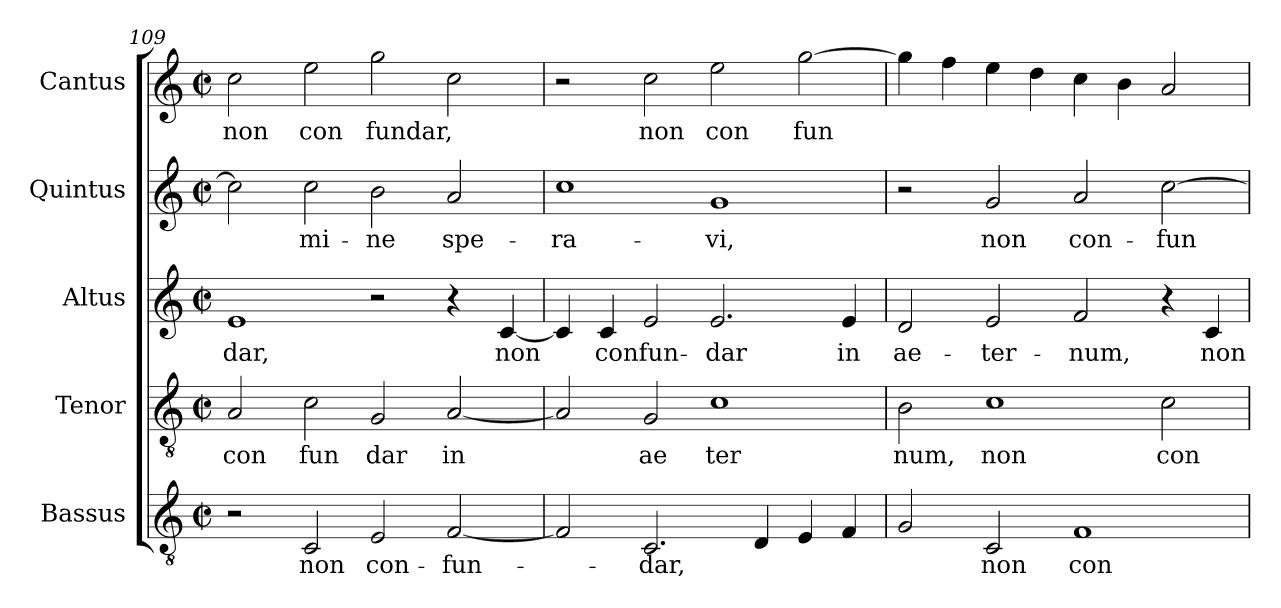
**kern	**text	**kern	**text	**kern	**text	**kern	**text	**kern	**text
*part5	*part5	*part4	*part4	*part3	*part3	*part2	*part2	*part1	*part1
*staff5	*staff5	*staff4	*staff4	*staff3	*staff3	*staff2	*staff2	*staff1	*staff1
*I"Bassus	*	*I"Tenor	*	*I"Altus	*	*I"Quintus	*	*I"Cantus	*
!!LO:LB:g=z
*clefGv2	*	*clefGv2	*	*clefG2	*	*clefG2	*	*clefG2	*
*	*	*	*	*k[]	*	*	*	*	*
*	*	*	*	*C:	*	*	*	*	*
*M2/2	*	*M2/2	*	*M2/2	*	*M2/2	*	*M2/2	*
*met(c|)	*	*met(c|)	*	*met(c|)	*	*met(c|)	*	*met(c|)	*
=109	=109	=109	=109	=109	=109	=109	=109	=109	=109
!	!	!	!LO:LY:b:cj	!	!LO:LY:b:cj	!	!	!	!LO:LY:b:cj
*	*	*	*	*	*	*^	*	*	*
2r	.	2A/	con	1e	dar,	2cc\]	32ryy	.	2cc\	non
.	.	.	.	.	.	.	1ryy	.	.	.
!	!LO:LY:b:cj	!	!LO:LY:b:cj	!	!	!	!	!LO:LY:b:cj	!	!LO:LY:b:cj
2C/	non	2c\	fun	.	.	2cc\	.	mi-	2ee\	con
!	!LO:LY:b:cj	!	!LO:LY:b:cj	!	!	!	!	!LO:LY:b:cj	!	!LO:LY:b
2E/	con-	2G/	dar	2r	.	2b\	.	-ne	2gg\	fundar,
.	.	.	.	.	.	.	2ryy	.	.	.
!	!LO:LY:b	!	!LO:LY:b:cj	!	!	!	!	!LO:LY:b:cj	!	!
[<2F/	-fun-	[<2A/	in	4r	.	2a/	.	spe-	2cc\	.
.	.	.	.	.	.	.	4...ryy	.	.	.
!	!	!	!	!	!LO:LY:b	!	!	!	!	!
.	.	.	.	[<4c/	non	.	.	.	.	.
=110	=110	=110	=110	=110	=110	=110	=110	=110	=110	=110
!	!	!	!	!	!	!	!	!LO:LY:b:cj	!	!
*	*	*	*	*	*	*v	*v	*	*	*
2F/]	.	2A/]	.	4c/]	.	1cc	-ra-	2r	.
!	!	!	!	!	!LO:LY:b	!	!	!	!
.	.	.	.	4c/	confun-	.	.	.	.
!	!LO:LY:b	!	!LO:LY:b:cj	!	!	!	!	!	!LO:LY:b:cj
2.C/	-dar,	2G/	ae	2e/	.	.	.	2cc\	non
!	!	!	!LO:LY:b:cj	!	!LO:LY:b:cj	!	!LO:LY:b:cj	!	!LO:LY:b:cj
.	.	1c	ter	2.e/	-dar	1g	-vi,	2ee\	con
4D/	.	.	.	.	.	.	.	.	.
!	!	!	!	!	!	!	!	!	!LO:LY:b
4E/	.	.	.	.	.	.	.	[>2gg\	fun
!	!	!	!	!	!LO:LY:b:cj	!	!	!	!
4F/	.	.	.	4e/	in	.	.	.	.
=111	=111	=111	=111	=111	=111	=111	=111	=111	=111
!	!	!	!LO:LY:b:cj	!	!LO:LY:b:cj	!	!	!	!
2G/	.	2B\	num,	2d/	ae-	2r	.	4gg\]	.
.	.	.	.	.	.	.	.	4ff\	.
!	!LO:LY:b:cj	!	!LO:LY:b:cj	!	!LO:LY:b:cj	!	!LO:LY:b:cj	!	!
2C/	non	1c	non	2e/	-ter-	2g/	non	4ee\	.
.	.	.	.	.	.	.	.	4dd\	.
!	!LO:LY:b:cj	!	!	!	!LO:LY:b:cj	!	!LO:LY:b:cj	!	!
1F	con-	.	.	2f/	-num,	2a/	con-	4cc\	.
.	.	.	.	.	.	.	.	4b\	.
!	!	!	!LO:LY:b:cj	!	!	!	!LO:LY:b	!	!
.	.	2c\	con	4r	.	[>2cc\	-fun-	2a/	.
!	!	!	!	!	!LO:LY:b:cj	!	!	!	!
.	.	.	.	4c/	non	.	.	.	.
=	=	=	=	=	=	=	=	=	=
*-	*-	*-	*-	*-	*-	*-	*-	*-	*-
